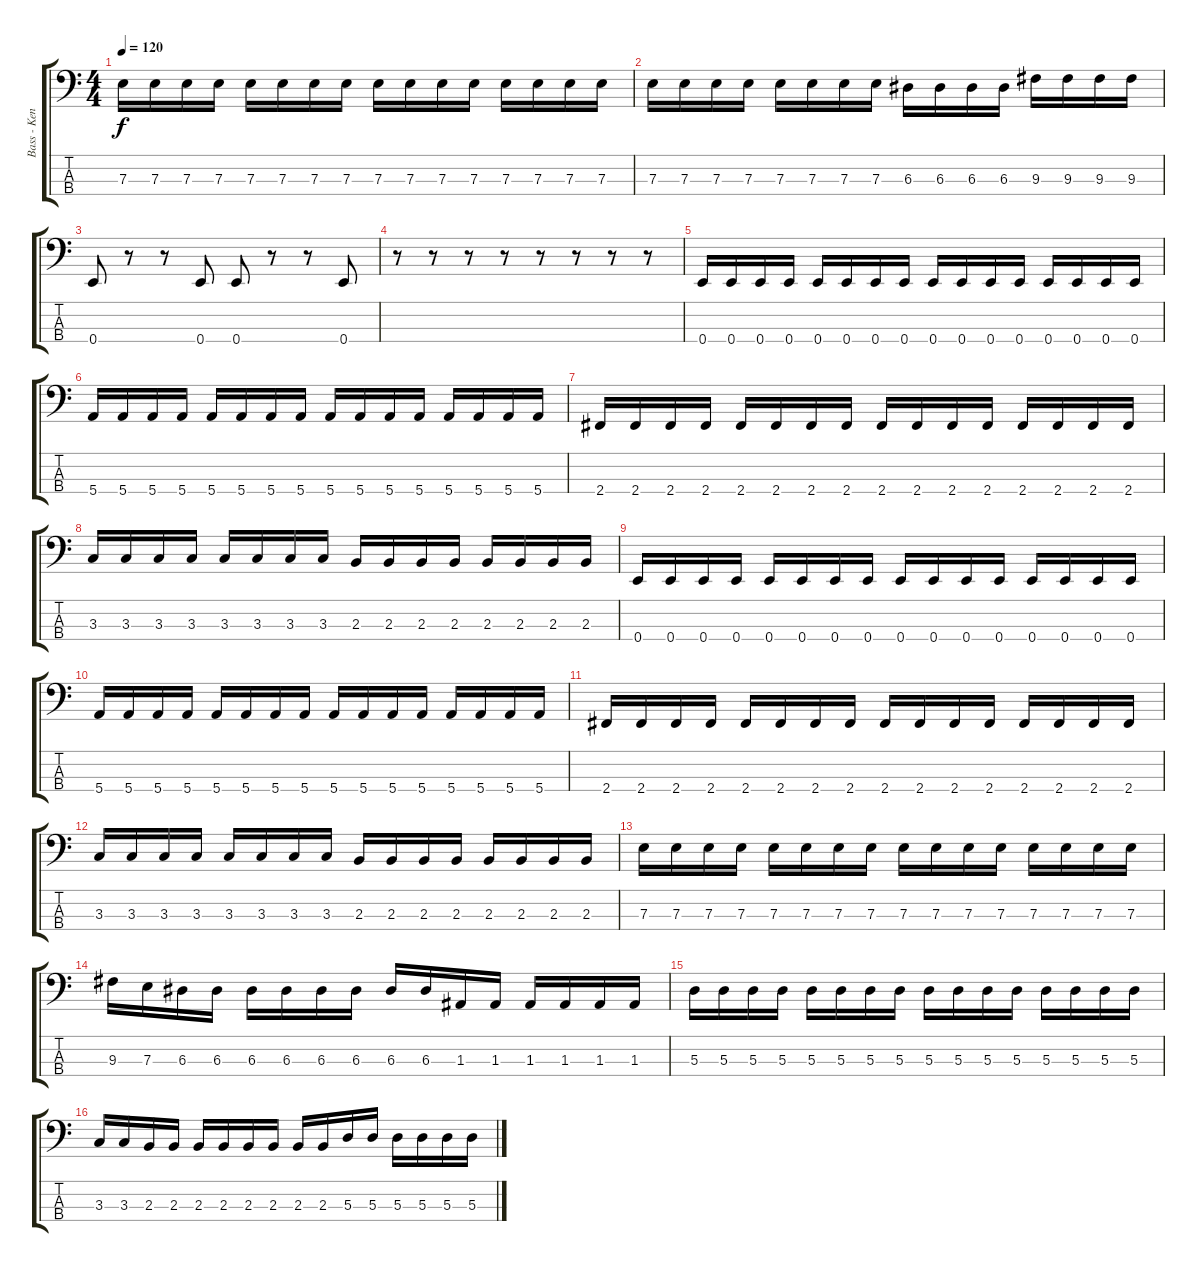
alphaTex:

\track ("Bass - Kenneth" "Bass - Ken") {instrument acousticguitarsteel}
\staff {score tabs}
\tuning (G2 D2 A1 E1) {hide}
\ts (4 4)
\tempo 120
\clef f4
\ks c
7.3.16{dy f} 7.3.16 7.3.16 7.3.16 7.3.16 7.3.16 7.3.16 7.3.16 7.3.16 7.3.16 7.3.16 7.3.16 7.3.16 7.3.16 7.3.16 7.3.16 |
7.3.16 7.3.16 7.3.16 7.3.16 7.3.16 7.3.16 7.3.16 7.3.16 6.3.16 6.3.16 6.3.16 6.3.16 9.3.16 9.3.16 9.3.16 9.3.16 |
0.4.8 r.8 r.8 0.4.8 0.4.8 r.8 r.8 0.4.8 |
r.8 r.8 r.8 r.8 r.8 r.8 r.8 r.8 |
0.4.16 0.4.16 0.4.16 0.4.16 0.4.16 0.4.16 0.4.16 0.4.16 0.4.16 0.4.16 0.4.16 0.4.16 0.4.16 0.4.16 0.4.16 0.4.16 |
5.4.16 5.4.16 5.4.16 5.4.16 5.4.16 5.4.16 5.4.16 5.4.16 5.4.16 5.4.16 5.4.16 5.4.16 5.4.16 5.4.16 5.4.16 5.4.16 |
2.4.16 2.4.16 2.4.16 2.4.16 2.4.16 2.4.16 2.4.16 2.4.16 2.4.16 2.4.16 2.4.16 2.4.16 2.4.16 2.4.16 2.4.16 2.4.16 |
3.3.16 3.3.16 3.3.16 3.3.16 3.3.16 3.3.16 3.3.16 3.3.16 2.3.16 2.3.16 2.3.16 2.3.16 2.3.16 2.3.16 2.3.16 2.3.16 |
0.4.16 0.4.16 0.4.16 0.4.16 0.4.16 0.4.16 0.4.16 0.4.16 0.4.16 0.4.16 0.4.16 0.4.16 0.4.16 0.4.16 0.4.16 0.4.16 |
5.4.16 5.4.16 5.4.16 5.4.16 5.4.16 5.4.16 5.4.16 5.4.16 5.4.16 5.4.16 5.4.16 5.4.16 5.4.16 5.4.16 5.4.16 5.4.16 |
2.4.16 2.4.16 2.4.16 2.4.16 2.4.16 2.4.16 2.4.16 2.4.16 2.4.16 2.4.16 2.4.16 2.4.16 2.4.16 2.4.16 2.4.16 2.4.16 |
3.3.16 3.3.16 3.3.16 3.3.16 3.3.16 3.3.16 3.3.16 3.3.16 2.3.16 2.3.16 2.3.16 2.3.16 2.3.16 2.3.16 2.3.16 2.3.16 |
7.3.16 7.3.16 7.3.16 7.3.16 7.3.16 7.3.16 7.3.16 7.3.16 7.3.16 7.3.16 7.3.16 7.3.16 7.3.16 7.3.16 7.3.16 7.3.16 |
9.3.16 7.3.16 6.3.16 6.3.16 6.3.16 6.3.16 6.3.16 6.3.16 6.3.16 6.3.16 1.3.16 1.3.16 1.3.16 1.3.16 1.3.16 1.3.16 |
5.3.16 5.3.16 5.3.16 5.3.16 5.3.16 5.3.16 5.3.16 5.3.16 5.3.16 5.3.16 5.3.16 5.3.16 5.3.16 5.3.16 5.3.16 5.3.16 |
3.3.16 3.3.16 2.3.16 2.3.16 2.3.16 2.3.16 2.3.16 2.3.16 2.3.16 2.3.16 5.3.16 5.3.16 5.3.16 5.3.16 5.3.16 5.3.16
